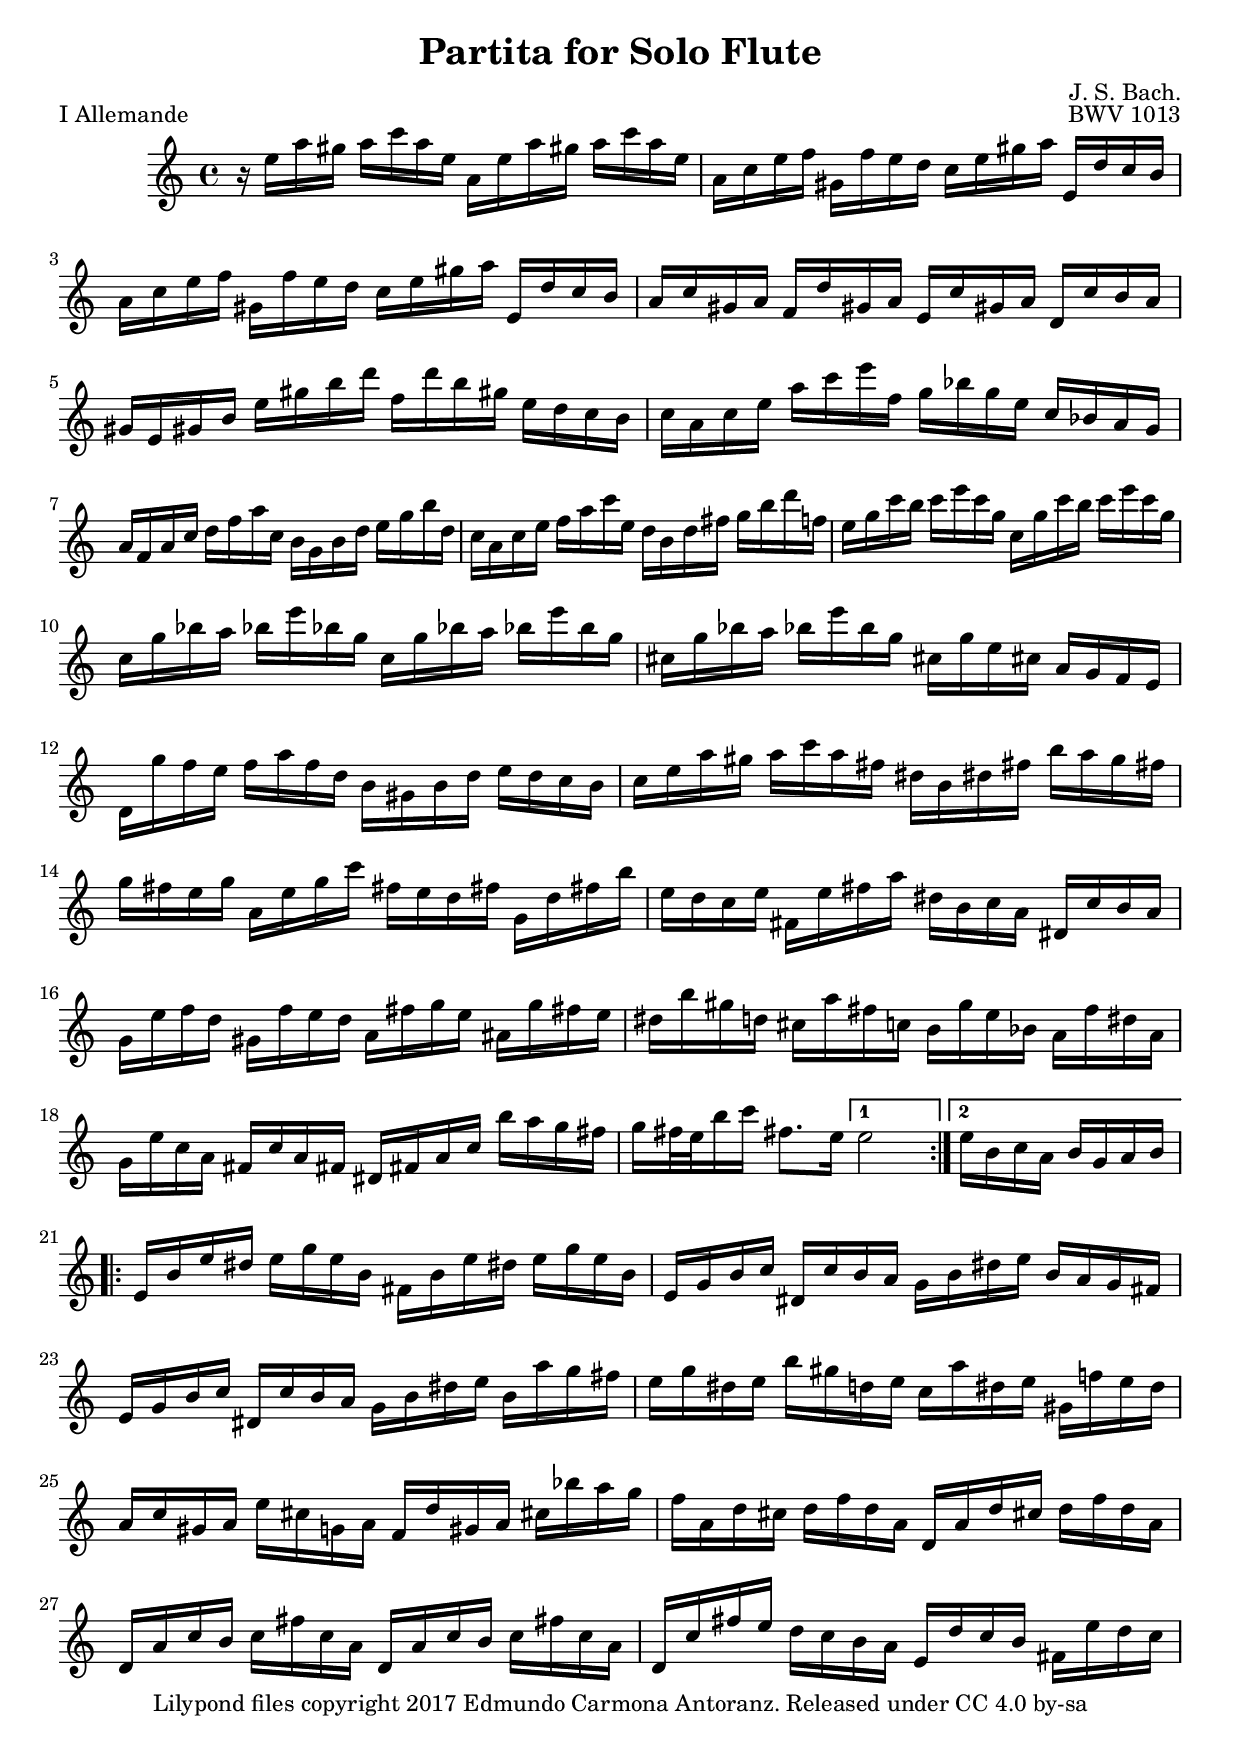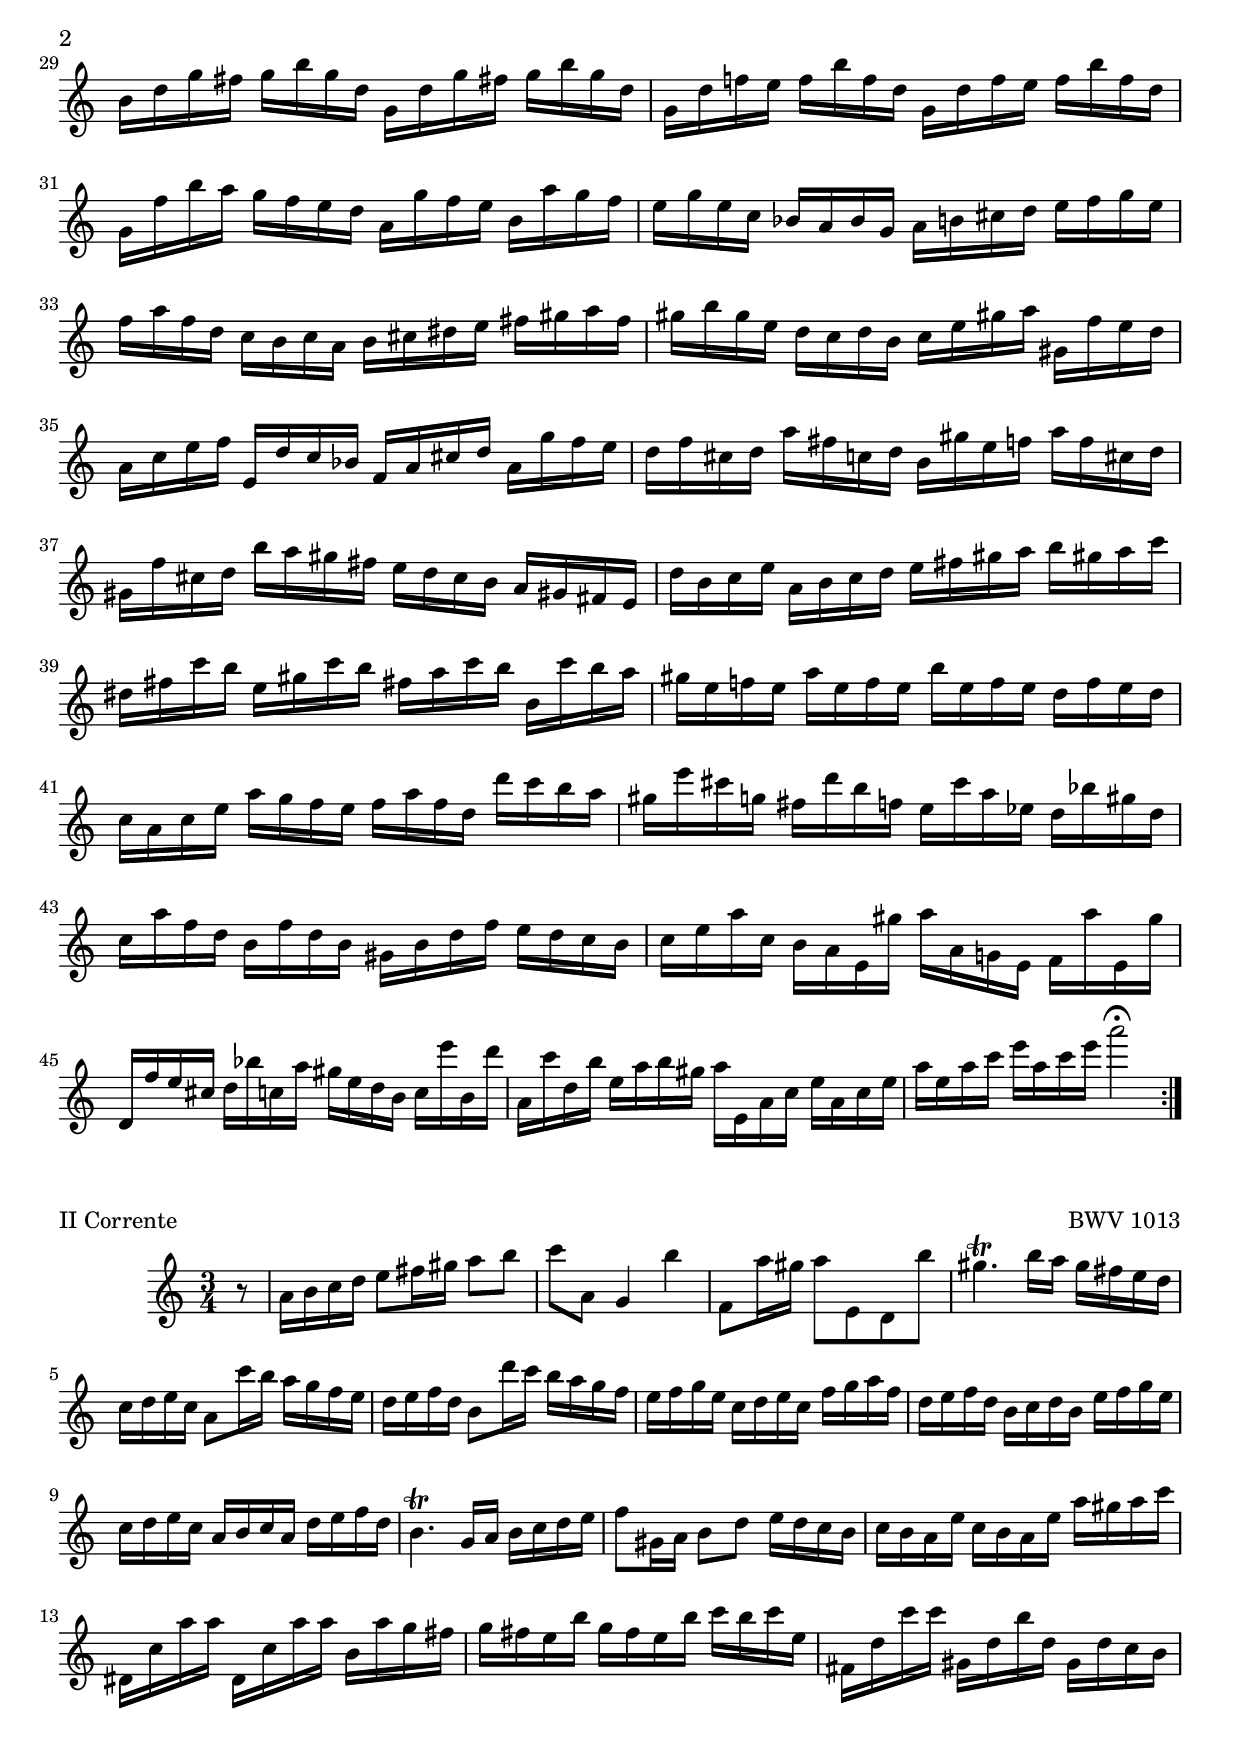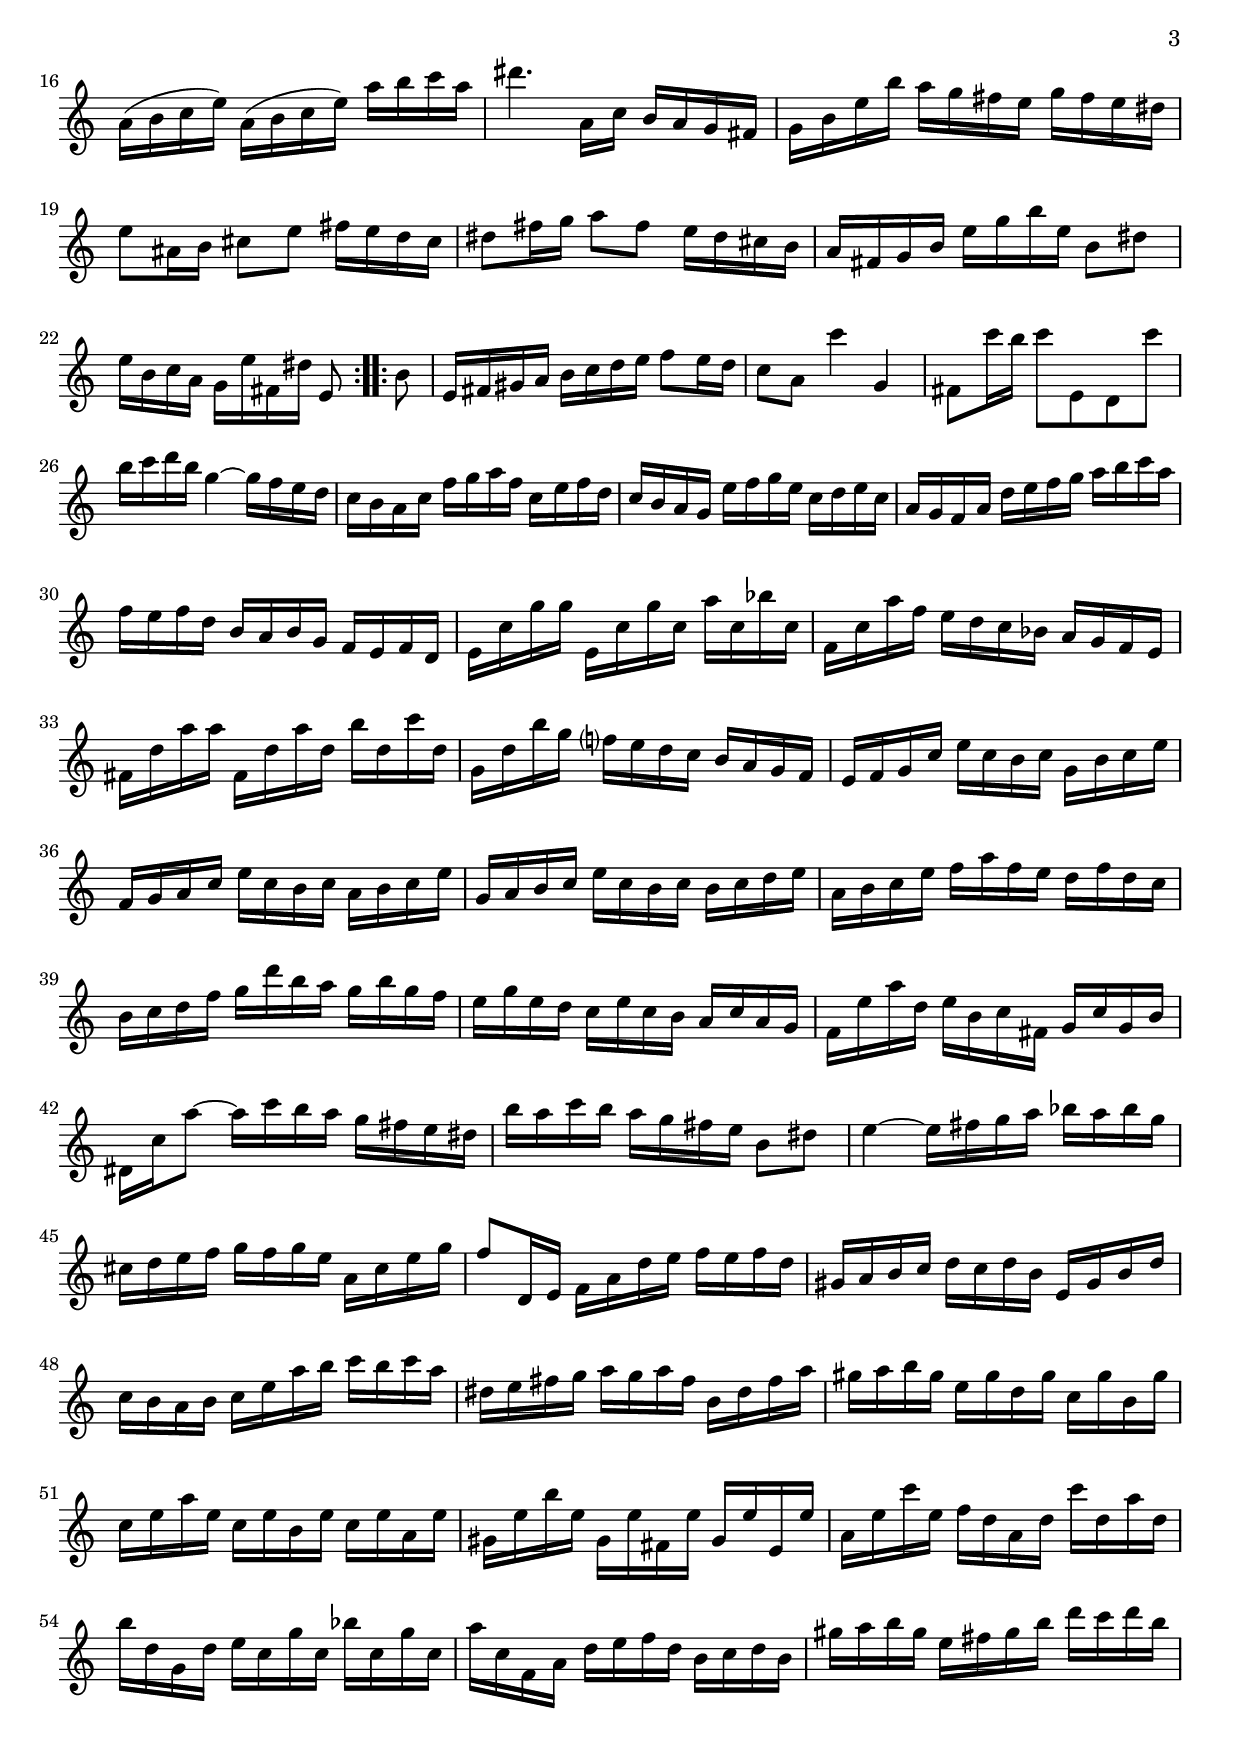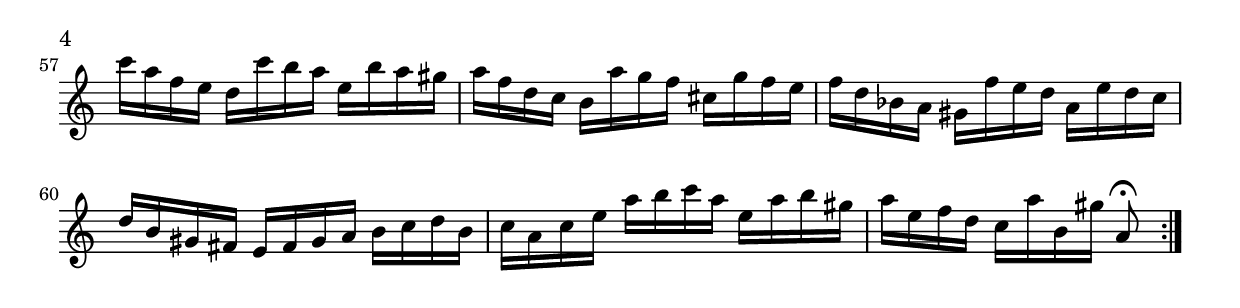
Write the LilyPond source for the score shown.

% Flute Partita BWV 1013

%{
    Copyright 2017 Edmundo Carmona Antoranz. Released under CC 4.0 by-sa
    Original Manuscript is public domain
%}

\header {
  title = "Partita for Solo Flute"
  opus = "BWV 1013"
  composer = "J. S. Bach."
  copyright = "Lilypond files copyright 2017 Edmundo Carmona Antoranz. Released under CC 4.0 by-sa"
  % original manuscript is public domain
}

\score {
    
    {
        \clef G
        % Partita BWV 1013 I Allamande

%{
    Copyright 2017 Edmundo Carmona Antoranz. Released under CC 4.0 by-sa
    Original Manuscript is public domain
%}


\version "2.18.2"

\time 4/4
\key a \minor

% Bach writes down _all_ accidentals. It appears to me that they are only skipped when used in contiguous notes _but_
% I am not completely sure of that and I am not in any way to be considered an authoritative source on the subject.
% Therefore I am just trying to match what is _written_ in the manuscript considering the accidental style I am using.
\accidentalStyle forget

\relative c' {
    
    % 1
    r16 e' a gis a c a e a, e' a gis a c a e
    
    % 2
    a, c e f gis, f' e d c e gis a e, d' c b
    
    % 3
    a c e f gis, f' e d c e gis a e, d' c b
    
    % 4 second pentagram on manuscript
    a c gis a f d' gis, a e c' gis a d, c' b a
    
    % 5
    gis e gis b e gis b d f, d' b gis e d c b
    
    % 6
    c a c e a c e f, g bes g e c bes a g
    
    % 7
    a f a c d f a c, b g b d e g b d,
    
    % 8 third pentagram on manuscript
    c a c e f a c e, d b d fis g b d f,!
    
    % 9
    e g c b c e c g c, g' c b c e c g
    
    % 10
    c, g' bes a bes e bes g c, g' bes a bes e \once\omit Accidental bes g % last bes does not have a flat in the manuscript but seems like an oversight
    
    % 11
    cis, g' bes a bes e \once\omit Accidental bes g cis, g' e cis a g f e % last bes does not have a flat in the manuscript but seems like an oversight
    
    % 12 fourth pentagram on manuscript
    d g' f e f a f d b gis b d e d c b
    
    % 13
    c e a gis a c a fis dis b dis fis b a g fis
    
    % 14
    g fis e g a, e' g c fis, e d fis g, d' fis b
    
    % 15
    e, d c e fis, e' fis a dis, b c a dis, c' b a
    
    % 16 fifth pentagram on manuscript
    g e' f d gis, f' e d a fis' g e ais, g' fis e
    
    % 17
    dis b' gis d! cis a' fis c! b g' e bes a f' dis a
    
    % 18
    g e' c a fis c' a fis dis fis a c b' a g fis
    
    % 19
    g fis32 e b'16 c fis,8. e16
    \set Score.repeatCommands = #'((volta "1"))
    e2
    \set Score.repeatCommands = #'((volta "2") end-repeat)
    %20
    \partial 2
    e16 b c a b g a b
    \set Score.repeatCommands = #'((volta #f))
    \break
        
    
    \repeat volta 2 {
    
        % 21 6th pentagram on manuscript
        e, b' e dis e g e b fis b e dis e g e b
        
        % 22
        e, g b c dis, c' b a g b dis e b a g fis
        
        % 23
        e g b c dis, c' b a g b dis e b a' g fis
        
        % 24 7th pentagram on manuscript
        e g dis e b' gis d! e c a' dis, e gis, f'! e d
        
        % 25
        a c gis a e' cis g! a f d' gis, a cis bes' a g
        
        % 26
        f a, d cis d f d a d, a' d cis d f d a
        
        % 27 8th pentagram on manuscript
        d, a' c b c fis c a d, a' c b c fis c a
        
        % 28
        d, c' fis e d c b a e d' c b fis e' d c
        
        % 29
        b d g fis g b g d g, d' g fis g b g d
        
        % 30 broken in half..... 9th pentagram on manuscript starts on 3rd beat
        g, d' f! e f b f d g, d' f e f b f d
        
        % 31
        g, f' b a g f e d a g' f e b a' g f
        
        % 32
        e g e c bes a \once\omit Accidental bes g a b! cis d e f g e
        
        % 33
        f a f d c b c a b cis dis e fis gis a \once\omit Accidental fis
        
        % 34 10th pentagram on manuscript
        gis b \once\omit Accidental gis e d c d b c e gis a gis, f' e d
        
        % 35
        a c e f e, d' c bes f a cis d a g' f e
        
        % 36
        d f cis d a' fis c! d b gis' e f! a f cis d
        
        % 37 11th pentagram
        gis, f' cis d b' a gis fis e d c b a gis fis e
        
        % 38
        d' b c e a, b c d e fis gis a b gis a c
        
        % 39 broken in half.... 12th pentagram on manuscript starts on the 3rd beat
        dis, fis c' b e, gis c b fis a c b b, c' b a
        
        % 40
        gis e f! e a e f e b' e, f e d f e d
        
        % 41
        c a c e a g f e f a f d d' c b a
        
        % 42
        gis e' cis g! fis d' b f! e c' a ees d bes' gis d
        
        % 43 13th pentagram (1st on second page) on manuscript
        c a' f d b f' d b gis b d f e d c b
        
        % 44
        c e a c, b a e gis' a a, g! e f a' e, g'
        
        % 45
        d, f' e cis d bes' c,! a' gis e d b c e' b, d'
        
        % 46
        a, c' d, b' e, a b gis a e, a c e a, c e
        
        % 47
        a e a c e a, c e a2\fermata
        
    }
    
    
}

    }
    \header {
        piece = "I Allemande"
    }
}


\score {
    
    {
        \clef G
        % Partita BWV 1013 2 Corrente

%{
    Copyright 2017 Edmundo Carmona Antoranz. Released under CC 4.0 by-sa
    Original Manuscript is public domain
%}


\version "2.18.2"

\time 3/4
\key a \minor

\relative c' {
    
    \partial 8 r8 
    % 1
    a'16 b c d e8 fis16 gis a8 b
    
    % 2
    c a, g4 b'
    
    % 3
    f,8 a'16 gis a8 e, d b''
    
    % 4
    gis4.\trill b16 a gis fis e d
    
    % 5
    c d e c a8 c'16 b a g f e
    
    % 6
    d e f d b8 d'16 c b a g f
    
    % 7 2nd pentagram on manuscript
    e f g e c d e c f g a f
    
    % 8
    d e f d b c d b e f g e
    
    % 9
    c d e c a b c a d e f d
    
    % 10
    b4.\trill g16 a b c d e
    
    % 11
    f8 gis,16 a b8 d e16 d c b
    
    % 12
    c b a e' c b a e' a gis a c
    
    % 13 3rd pentagram on manuscript
    dis,, c' a' a dis,, c' a' a b, a' g fis
    
    % 14
    g fis e b' g fis e b' c b c e,
    
    % 15
    fis, d' c' c gis, d' b' d, gis, d' c b
    
    % 16
    a( b c e) a,( b c e) a b c a
    
    % 17
    dis4. a,16 c b a g fis
    
    % 18 4th pentagram starts on 3rd beat
    g b e b' a g fis e g fis e dis
    
    % 19
    e8 ais,16 b cis8 e fis16 e d cis
    
    % 20
    %{
        First f shows up as "natural" on manuscript
    %}
    dis8 fis16 g a8 fis e16 dis cis b
    
    % 21
    a fis g b e g b e, b8 dis
    
    % 22
    e16 b c a g e' fis, dis' e,8 \bar ":..:" b'
    
    % 23
    e,16 fis gis a b c d e f8 e16 d
    
    % 24 5th pentagram on manuscript
    c8 a c'4 g,
    
    % 25
    fis8 c''16 b c8 e,, d c''
    
    % 26
    b16 c d b g4~ g16 f e d
    
    % 27
    c b a c f g a f c e f d
    
    % 28
    c b a g e' f g e c d e c
    
    % 29
    a g f a d e f g a b c a
    
    % 30
    f e f d b a b g f e f d
    
    % 31 6th pentagram on manuscript starts on 3rd beat
    e c' g' g e, c' g' c, a' c, bes' c,
    
    % 32
    f, c' a' f e d c bes a g f e
    
    % 33
    fis d' a' a fis, d' a' d, b' d, c' d,
    
    % 34
    g, d' b' g f? e d c b a g f
    
    % 35
    e f g c e c b c g b c e
    
    % 36
    f, g a c e c b c a b c e
    
    % 37
    g, a b c e c b c b c d e
    
    % 38 7th pentagram on manuscript
    a, b c e f a f e d f d c
    
    % 39
    b c d f g d' b a g b g f
    
    % 40
    e g e d c e c b a c a g
    
    % 41
    f e' a d, e b c fis, g c g b
    
    % 42
    dis, c' a'8~ a16 c b a g fis e dis
    
    % 43
    b' a c b a g fis e b8 dis
    
    % 44 8th pentagram of manuscript starts here
    e4~ e16 fis g a bes a bes g
    
    % 45
    cis, d e f g f g e a, cis e g
    
    % 46
    f8 d,16 e f a d e f e f d
    
    % 47
    gis, a b c d c d b e, gis b d
    
    % 48
    c b a b c e a b c b c a
    
    % 49
    dis, e fis g a g a fis b, dis fis a
    
    % 50 9th pentagram from manuscript starts here
    gis a b gis e gis d gis c, gis' b, gis'
    
    % 51
    c, e a e c e b e c e a, e'
    
    % 52
    gis, e' b' e, gis, e' fis, e' gis, e' e, e'
    
    % 53
    a, e' c' e, f d a d c' d, a' d,
    
    % 54
    b' d, g, d' e c g' c, bes' c, g' c,
    
    % 55 10th pentagram from manuscript starts here
    a' c, f, a d e f d b c d b
    
    % 56
    gis' a b gis e fis gis b d c d b
    
    % 57
    c a f e d c' b a e b' a gis
    
    % 58
    a f d c b a' g f cis g' f e
    
    % 59
    %{
        Last c shouldn't be sharp? Manuscript has it natural
    %}
    f d bes a gis f' e d a e' d c
    
    % 60 11th pentagram from manuscript starts here
    d b gis fis e fis gis a b c d b
    
    % 61
    c a c e a b c a e a b gis
    
    % 62
    a e f d c a' b, gis' a,8\fermata \bar ":|."
    
        
}

    }
    \header {
        piece = "II Corrente"
    }
}


\score {
    \new Staff \with {midiInstrument = "flute" }
    {
        % Partita BWV 1013 2 Corrente

%{
    Copyright 2017 Edmundo Carmona Antoranz. Released under CC 4.0 by-sa
    Original Manuscript is public domain
%}


\version "2.18.2"

\time 3/4
\key a \minor

\relative c' {
    
    \partial 8 r8 
    % 1
    a'16 b c d e8 fis16 gis a8 b
    
    % 2
    c a, g4 b'
    
    % 3
    f,8 a'16 gis a8 e, d b''
    
    % 4
    gis4.\trill b16 a gis fis e d
    
    % 5
    c d e c a8 c'16 b a g f e
    
    % 6
    d e f d b8 d'16 c b a g f
    
    % 7 2nd pentagram on manuscript
    e f g e c d e c f g a f
    
    % 8
    d e f d b c d b e f g e
    
    % 9
    c d e c a b c a d e f d
    
    % 10
    b4.\trill g16 a b c d e
    
    % 11
    f8 gis,16 a b8 d e16 d c b
    
    % 12
    c b a e' c b a e' a gis a c
    
    % 13 3rd pentagram on manuscript
    dis,, c' a' a dis,, c' a' a b, a' g fis
    
    % 14
    g fis e b' g fis e b' c b c e,
    
    % 15
    fis, d' c' c gis, d' b' d, gis, d' c b
    
    % 16
    a( b c e) a,( b c e) a b c a
    
    % 17
    dis4. a,16 c b a g fis
    
    % 18 4th pentagram starts on 3rd beat
    g b e b' a g fis e g fis e dis
    
    % 19
    e8 ais,16 b cis8 e fis16 e d cis
    
    % 20
    %{
        First f shows up as "natural" on manuscript
    %}
    dis8 fis16 g a8 fis e16 dis cis b
    
    % 21
    a fis g b e g b e, b8 dis
    
    % 22
    e16 b c a g e' fis, dis' e,8 \bar ":..:" b'
    
    % 23
    e,16 fis gis a b c d e f8 e16 d
    
    % 24 5th pentagram on manuscript
    c8 a c'4 g,
    
    % 25
    fis8 c''16 b c8 e,, d c''
    
    % 26
    b16 c d b g4~ g16 f e d
    
    % 27
    c b a c f g a f c e f d
    
    % 28
    c b a g e' f g e c d e c
    
    % 29
    a g f a d e f g a b c a
    
    % 30
    f e f d b a b g f e f d
    
    % 31 6th pentagram on manuscript starts on 3rd beat
    e c' g' g e, c' g' c, a' c, bes' c,
    
    % 32
    f, c' a' f e d c bes a g f e
    
    % 33
    fis d' a' a fis, d' a' d, b' d, c' d,
    
    % 34
    g, d' b' g f? e d c b a g f
    
    % 35
    e f g c e c b c g b c e
    
    % 36
    f, g a c e c b c a b c e
    
    % 37
    g, a b c e c b c b c d e
    
    % 38 7th pentagram on manuscript
    a, b c e f a f e d f d c
    
    % 39
    b c d f g d' b a g b g f
    
    % 40
    e g e d c e c b a c a g
    
    % 41
    f e' a d, e b c fis, g c g b
    
    % 42
    dis, c' a'8~ a16 c b a g fis e dis
    
    % 43
    b' a c b a g fis e b8 dis
    
    % 44 8th pentagram of manuscript starts here
    e4~ e16 fis g a bes a bes g
    
    % 45
    cis, d e f g f g e a, cis e g
    
    % 46
    f8 d,16 e f a d e f e f d
    
    % 47
    gis, a b c d c d b e, gis b d
    
    % 48
    c b a b c e a b c b c a
    
    % 49
    dis, e fis g a g a fis b, dis fis a
    
    % 50 9th pentagram from manuscript starts here
    gis a b gis e gis d gis c, gis' b, gis'
    
    % 51
    c, e a e c e b e c e a, e'
    
    % 52
    gis, e' b' e, gis, e' fis, e' gis, e' e, e'
    
    % 53
    a, e' c' e, f d a d c' d, a' d,
    
    % 54
    b' d, g, d' e c g' c, bes' c, g' c,
    
    % 55 10th pentagram from manuscript starts here
    a' c, f, a d e f d b c d b
    
    % 56
    gis' a b gis e fis gis b d c d b
    
    % 57
    c a f e d c' b a e b' a gis
    
    % 58
    a f d c b a' g f cis g' f e
    
    % 59
    %{
        Last c shouldn't be sharp? Manuscript has it natural
    %}
    f d bes a gis f' e d a e' d c
    
    % 60 11th pentagram from manuscript starts here
    d b gis fis e fis gis a b c d b
    
    % 61
    c a c e a b c a e a b gis
    
    % 62
    a e f d c a' b, gis' a,8\fermata \bar ":|."
    
        
}

    }
    \midi {
        \tempo 4 = 90
    }
}
